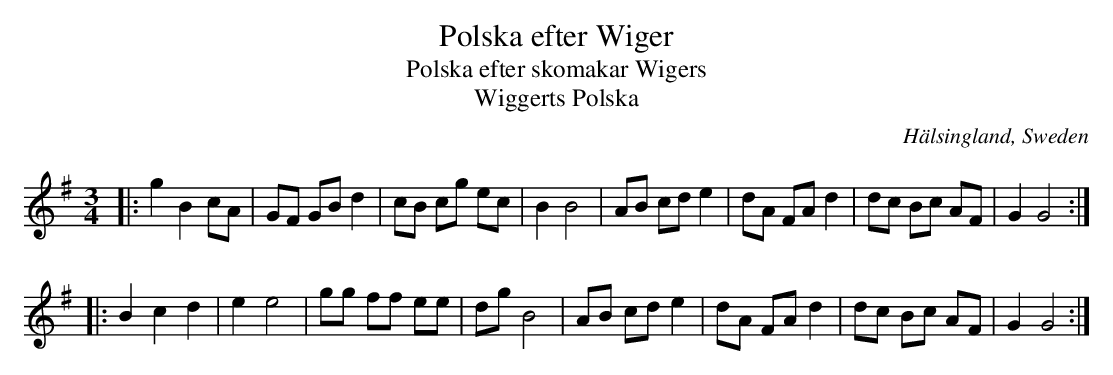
X:1
T: Polska efter Wiger
T: Polska efter skomakar Wigers
T: Wiggerts Polska
O: H\"alsingland, Sweden
M: 3/4
L: 1/8
K: G
|:\
g2 B2 cA | GF GB d2 | cB cg ec | B2 B4 |\
AB cd e2 | dA FA d2 | dc Bc AF | G2 G4 :|
|:\
B2 c2 d2 | e2 e4    | gg ff ee | dg B4 |\
AB cd e2 | dA FA d2 | dc Bc AF | G2 G4 :|
